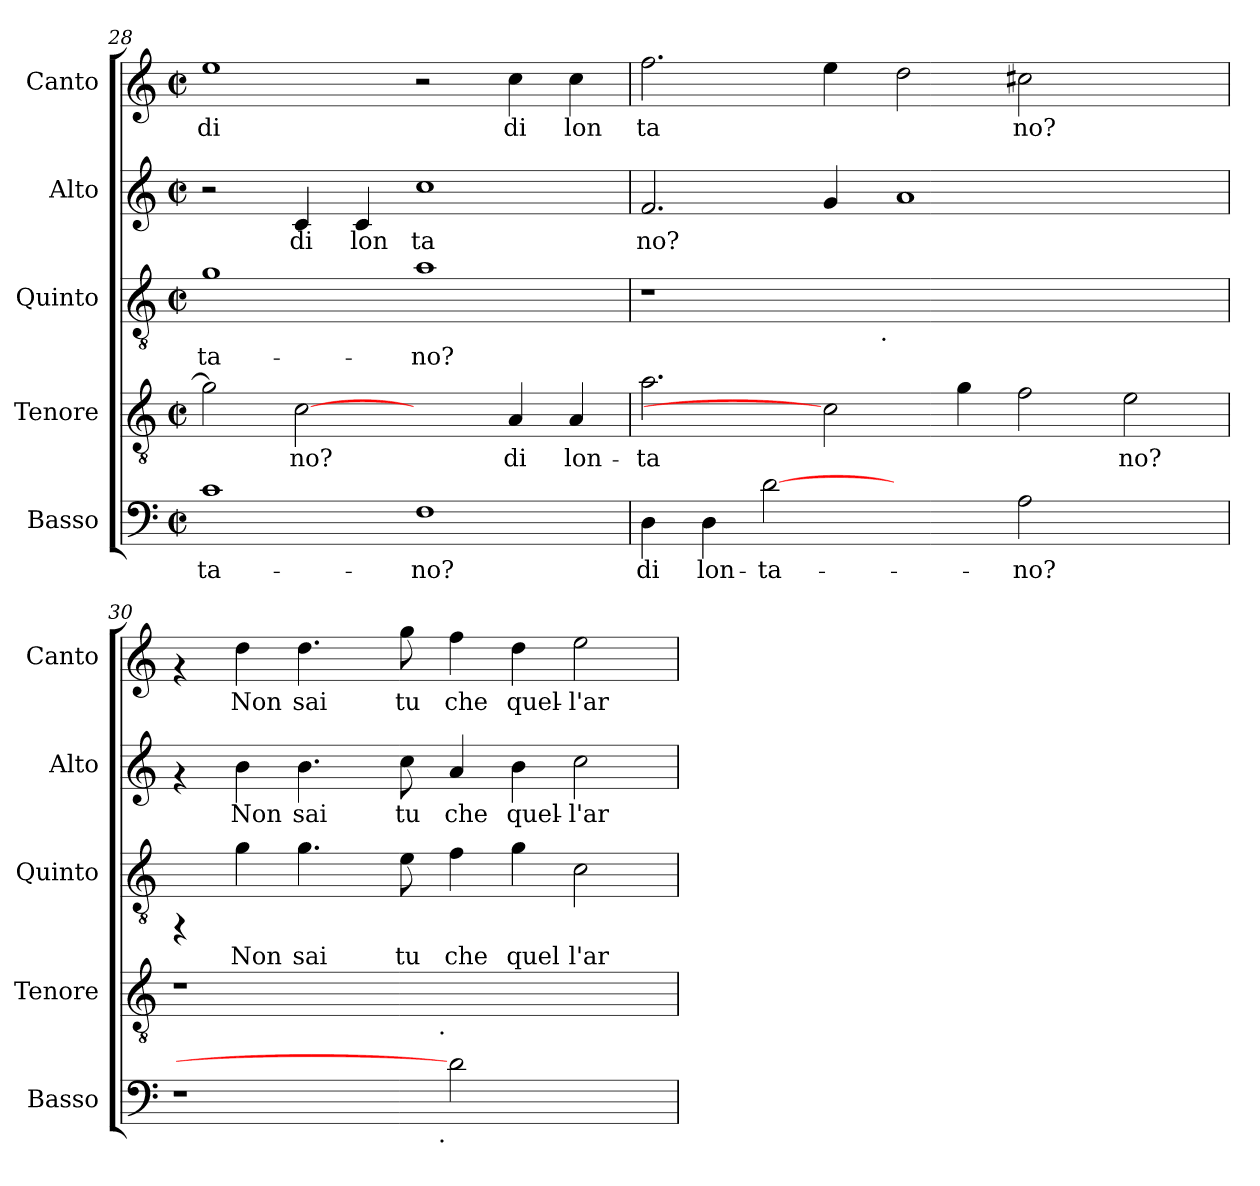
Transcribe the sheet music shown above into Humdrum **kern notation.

**kern	**text	**kern	**text	**kern	**text	**kern	**text	**kern	**text
*part5	*part5	*part4	*part4	*part3	*part3	*part2	*part2	*part1	*part1
*staff5	*staff5	*staff4	*staff4	*staff3	*staff3	*staff2	*staff2	*staff1	*staff1
*I"Basso	*	*I"Tenore	*	*I"Quinto	*	*I"Alto	*	*I"Canto	*
*I'Basso	*	*I'Tenore	*	*I'Quinto	*	*I'Alto	*	*I'Canto	*
*clefF4	*	*clefGv2	*	*clefGv2	*	*clefG2	*	*clefG2	*
*k[]	*	*k[]	*	*k[]	*	*k[]	*	*k[]	*
*C:	*	*C:	*	*C:	*	*C:	*	*C:	*
*M2/2	*	*M2/2	*	*M2/2	*	*M2/2	*	*M2/2	*
*met(c|)	*	*met(c|)	*	*met(c|)	*	*met(c|)	*	*met(c|)	*
=28	=28	=28	=28	=28	=28	=28	=28	=28	=28
!	!LO:LY:b:cj	!	!LO:LY:b:cj	!	!LO:LY:b:cj	!	!	!	!LO:LY:b:cj
1c	-ta-	2g\]	--	1g	-ta-	2r	.	1ee	di
!	!	!	!LO:LY:b:cj	!	!	!	!LO:LY:b:cj	!	!
.	.	[2c	-no?	.	.	4c/	di	.	.
!	!	!	!	!	!	!	!LO:LY:b:cj	!	!
.	.	.	.	.	.	4c/	lon	.	.
!	!LO:LY:b:cj	!	!	!	!LO:LY:b:cj	!	!LO:LY:b:cj	!	!
1F	-no?	2ryy	.	1a	-no?	1cc	ta	2r	.
!	!	!	!LO:LY:b:cj	!	!	!	!	!	!LO:LY:b:cj
.	.	4A/	di	.	.	.	.	4cc\	di
!	!	!	!LO:LY:b:cj	!	!	!	!	!	!LO:LY:b:cj
.	.	4A/	lon-	.	.	.	.	4cc\	lon
!!LO:PB:g=z
=29	=29	=29	=29	=29	=29	=29	=29	=29	=29
!	!LO:LY:b:cj	!	!LO:LY:b:cj	!	!	!	!LO:LY:b:cj	!	!LO:LY:b:cj
*	*	*	*	*^	*	*	*	*	*
4D\	di	2.a\	-ta	1r	2ryy	.	2.f/	no?	2.ff\	ta-
!	!LO:LY:b:cj	!	!	!	!	!	!	!	!	!
4D\	lon-	.	.	.	.	.	.	.	.	.
!	!LO:LY:b:cj	!	!	!	!	!	!	!	!	!
[2d	-ta-	.	.	.	4...ryy	.	.	.	.	.
!	!	!	!	!	!	!	!	!LO:LY:b:cj	!	!LO:LY:b:cj
.	.	2c]	.	.	.	.	4g/	.	4ee\	--
!	!	!	!	!	!LO:TX:b:t=.	!	!	!	!	!
.	.	.	.	.	1ryy	.	.	.	.	.
!	!	!	!	!	!	!	!	!LO:LY:b:cj	!	!LO:LY:b:cj
2ryy	.	.	.	1.ryy	.	.	1a	.	2dd\	--
!	!	!	!LO:LY:b:cj	!	!	!	!	!	!	!
.	.	4g\	.	.	.	.	.	.	.	.
!	!LO:LY:b:cj	!	!LO:LY:b:cj	!	!	!	!	!	!	!LO:LY:b:cj
2A\	-no?	2f\	.	.	.	.	.	.	2cc#X\	-no?
.	.	.	.	.	2ryy	.	.	.	.	.
!	!	!	!LO:LY:b:cj	!	!	!	!	!	!	!
2ryy	.	2e\	no?	.	.	.	2ryy	.	2ryy	.
.	.	.	.	.	32ryy	.	.	.	.	.
*	*	*	*	*v	*v	*	*	*	*	*
=30	=30	=30	=30	=30	=30	=30	=30	=30	=30
*^	*	*^	*	*	*	*	*	*	*
1r	2ryy	.	1r	2ryy	.	4rFF	.	4rf	.	4rf	.
!	!	!	!	!	!	!	!LO:LY:b:cj	!	!LO:LY:b:cj	!	!LO:LY:b:cj
.	.	.	.	.	.	4g\	Non	4b\	Non	4dd\	Non
!	!	!	!	!	!	!	!LO:LY:b:cj	!	!LO:LY:b:cj	!	!LO:LY:b:cj
.	4ryy	.	.	4ryy	.	4.g\	sai	4.b\	sai	4.dd\	sai
.	8...ryy	.	.	8...ryy	.	.	.	.	.	.	.
!	!	!	!	!	!	!	!LO:LY:b:cj	!	!LO:LY:b:cj	!	!LO:LY:b:cj
.	.	.	.	.	.	8e\	tu	8cc\	tu	8gg\	tu
!	!	!	!	!LO:TX:b:t=.	!	!	!	!	!	!	!
!	!LO:TX:b:t=.	!	!	!	!	!	!	!	!	!	!
.	1ryy	.	.	1ryy	.	.	.	.	.	.	.
!	!	!	!	!	!	!	!LO:LY:b:cj	!	!LO:LY:b:cj	!	!LO:LY:b:cj
2d]	.	.	1ryy	.	.	4f\	che	4a/	che	4ff\	che
!	!	!	!	!	!	!	!LO:LY:b:cj	!	!LO:LY:b:cj	!	!LO:LY:b:cj
.	.	.	.	.	.	4g\	quel	4b\	quel-	4dd\	quel-
!	!	!	!	!	!	!	!LO:LY:b:cj	!	!LO:LY:b:cj	!	!LO:LY:b:cj
2ryy	.	.	.	.	.	2c\	l'ar	2cc\	-l'ar-	2ee\	-l'ar-
.	64ryy	.	.	64ryy	.	.	.	.	.	.	.
*v	*v	*	*	*	*	*	*	*	*	*	*
*	*	*v	*v	*	*	*	*	*	*	*
=	=	=	=	=	=	=	=	=	=
*-	*-	*-	*-	*-	*-	*-	*-	*-	*-
